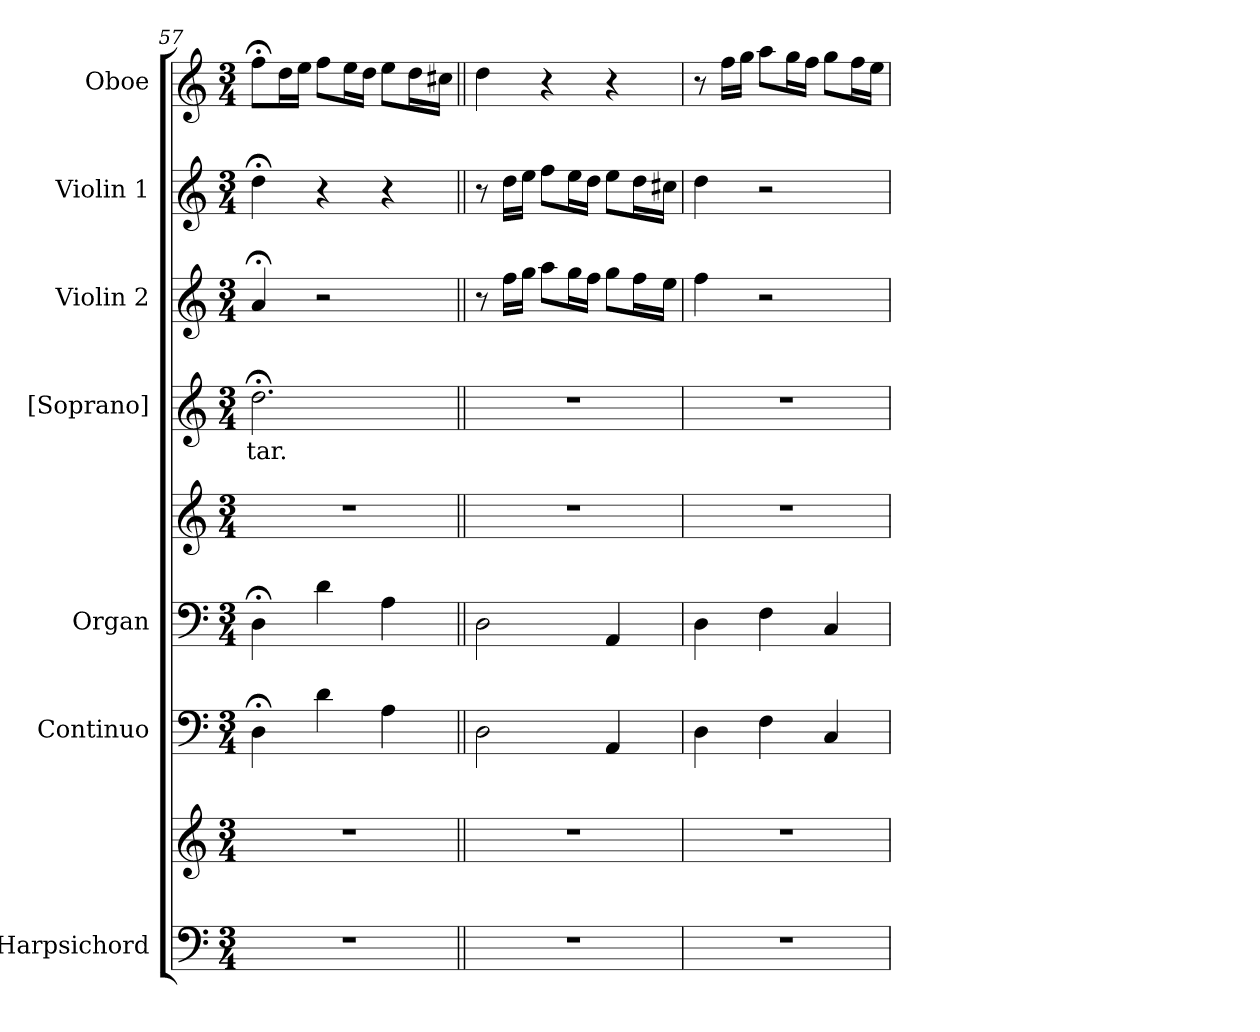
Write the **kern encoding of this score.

**kern	**kern	**kern	**kern	**kern	**kern	**text	**kern	**kern	**kern
*part7	*part7	*part6	*part5	*part5	*part4	*part4	*part3	*part2	*part1
*staff9	*staff8	*staff7	*staff6	*staff5	*staff4	*staff4	*staff3	*staff2	*staff1
*I"Harpsichord	*	*I"Continuo	*I"Organ	*	*I"[Soprano]	*	*I"Violin 2	*I"Violin 1	*I"Oboe
*	*	*I'Cont.	*I'Org.	*	*I'S.	*	*I'Vln. 2	*I'Vln. 1	*I'Ob.
*clefF4	*clefG2	*clefF4	*clefF4	*clefG2	*clefG2	*	*clefG2	*clefG2	*clefG2
*k[]	*k[]	*k[]	*k[]	*k[]	*k[]	*	*k[]	*k[]	*k[]
*C:	*C:	*C:	*C:	*C:	*C:	*	*C:	*C:	*C:
*M3/4	*M3/4	*M3/4	*M3/4	*M3/4	*M3/4	*	*M3/4	*M3/4	*M3/4
=57	=57	=57	=57	=57	=57	=57	=57	=57	=57
!LO:N:vis=1	!LO:N:vis=1	!	!	!LO:N:vis=1	!	!	!	!	!
!	!	!	!	!	!	!LO:LY:b:color=#000000	!	!	!
2.r	2.r	4D;i\	4D;i\	2.r	2.dd;i\	-tar.	4a;i/	4dd;i\	8ff;i\L
.	.	.	.	.	.	.	.	.	16ddi\L
.	.	.	.	.	.	.	.	.	16eei\JJ
.	.	4di\	4di\	.	.	.	2r	4r	8ffi\L
.	.	.	.	.	.	.	.	.	16eei\L
.	.	.	.	.	.	.	.	.	16ddi\JJ
.	.	4Ai\	4Ai\	.	.	.	.	4r	8eei\L
.	.	.	.	.	.	.	.	.	16ddi\L
.	.	.	.	.	.	.	.	.	16cc#Xi\JJ
=58||	=58||	=58||	=58||	=58||	=58||	=58||	=58||	=58||	=58||
!LO:N:vis=1	!LO:N:vis=1	!	!	!LO:N:vis=1	!LO:N:vis=1	!	!	!	!
2.r	2.r	2Di\	2Di\	2.r	2.r	.	8r	8r	4ddi\
.	.	.	.	.	.	.	16ffi\LL	16ddi\LL	.
.	.	.	.	.	.	.	16ggi\JJ	16eei\JJ	.
.	.	.	.	.	.	.	8aai\L	8ffi\L	4r
.	.	.	.	.	.	.	16ggi\L	16eei\L	.
.	.	.	.	.	.	.	16ffi\JJ	16ddi\JJ	.
.	.	4AAi/	4AAi/	.	.	.	8ggi\L	8eei\L	4r
.	.	.	.	.	.	.	16ffi\L	16ddi\L	.
.	.	.	.	.	.	.	16eei\JJ	16cc#Xi\JJ	.
!!LO:LB:g=z
=59	=59	=59	=59	=59	=59	=59	=59	=59	=59
!LO:N:vis=1	!LO:N:vis=1	!	!	!LO:N:vis=1	!LO:N:vis=1	!	!	!	!
2.r	2.r	4Di\	4Di\	2.r	2.r	.	4ffi\	4ddi\	8r
.	.	.	.	.	.	.	.	.	16ffi\LL
.	.	.	.	.	.	.	.	.	16ggi\JJ
.	.	4Fi\	4Fi\	.	.	.	2r	2r	8aai\L
.	.	.	.	.	.	.	.	.	16ggi\L
.	.	.	.	.	.	.	.	.	16ffi\JJ
.	.	4Ci/	4Ci/	.	.	.	.	.	8ggi\L
.	.	.	.	.	.	.	.	.	16ffi\L
.	.	.	.	.	.	.	.	.	16eei\JJ
=	=	=	=	=	=	=	=	=	=
*-	*-	*-	*-	*-	*-	*-	*-	*-	*-
